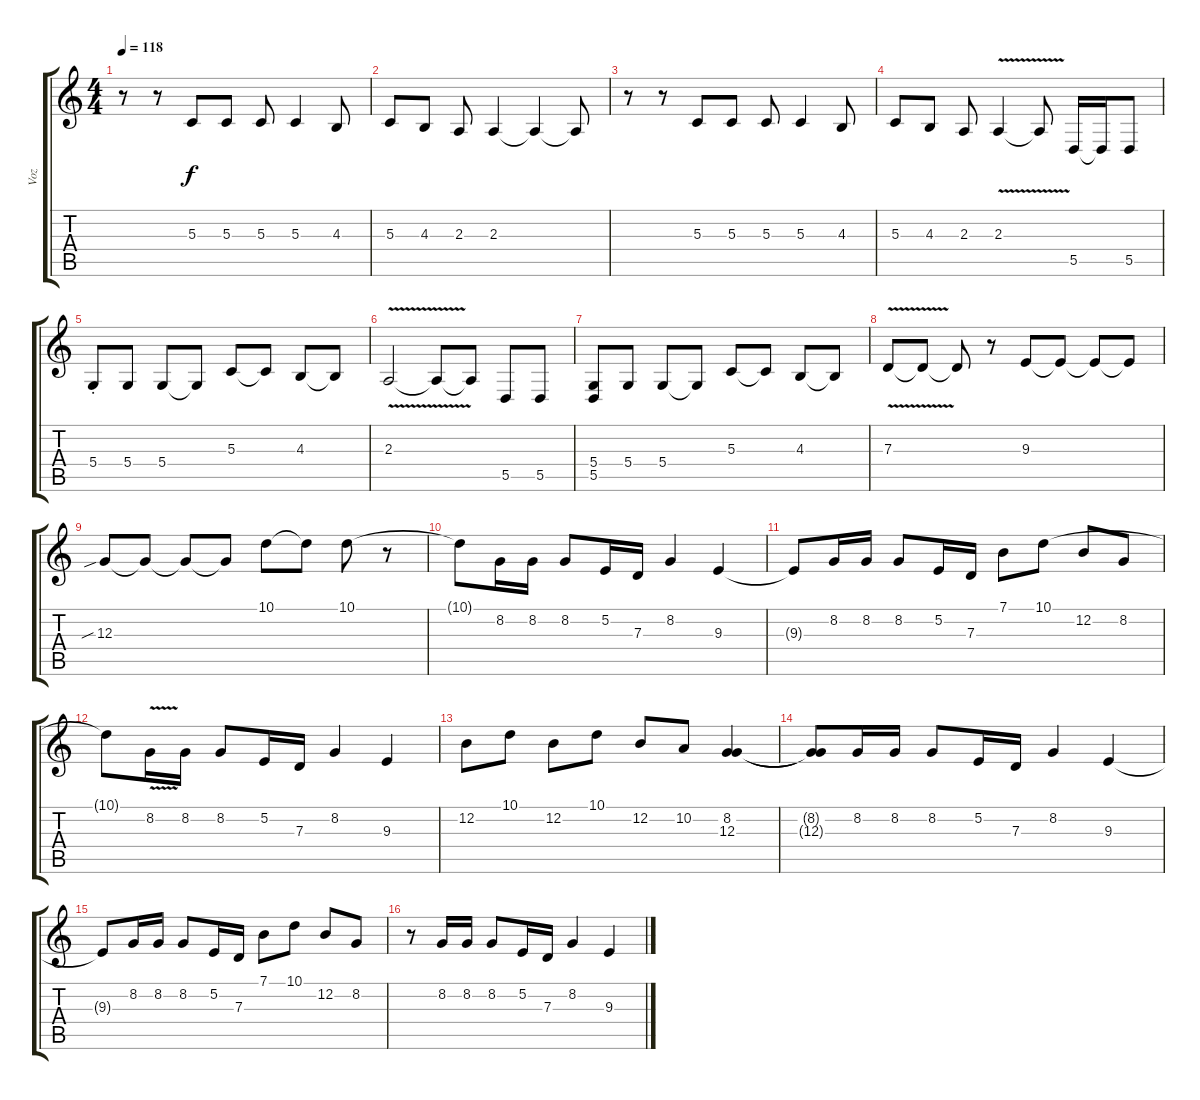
\track ("Voz" "Voz") {instrument cello}
\staff {score tabs}
\tuning (E4 B3 G3 D3 A2 E2) {hide}
\ts (4 4)
\tempo 118
\clef g2
\ks c
r.8{dy f} r.8 5.3.8 5.3.8 5.3.8 5.3.4 4.3.8 |
5.3.8 4.3.8 2.3.8 2.3.4 2.3{t}.4 2.3{t}.8 |
r.8 r.8 5.3.8 5.3.8 5.3.8 5.3.4 4.3.8 |
5.3.8 4.3.8 2.3.8 2.3{v}.4 2.3{t}.8 5.5.16 5.5{t}.16 5.5.8 |
5.4{st}.8 5.4.8 5.4.8 5.4{t}.8 5.3.8 5.3{t}.8 4.3.8 4.3{t}.8 |
2.3{v}.2 2.3{t}.8 2.3{t}.8 5.5.8 5.5.8 |
(5.4 5.5).8 5.4.8 5.4.8 5.4{t}.8 5.3.8 5.3{t}.8 4.3.8 4.3{t}.8 |
7.3{v}.8 7.3{t}.8 7.3{t}.8 r.8 9.3.8 9.3{t}.8 9.3{t}.8 9.3{t}.8 |
12.3{sib}.8 12.3{t}.8 12.3{t}.8 12.3{t}.8 10.1.8 10.1{t}.8 10.1.8 r.8 |
10.1{t}.8 8.2.16 8.2.16 8.2.8 5.2.16 7.3.16 8.2.4 9.3.4 |
9.3{t}.8 8.2.16 8.2.16 8.2.8 5.2.16 7.3.16 7.1.8 10.1.8 12.2.8 8.2.8 |
10.1{t}.8 8.2{v}.16 8.2.16 8.2.8 5.2.16 7.3.16 8.2.4 9.3.4 |
12.2.8 10.1.8 12.2.8 10.1.8 12.2.8 10.2.8 (8.2 12.3).4 |
(8.2{t} 12.3{t}).8 8.2.16 8.2.16 8.2.8 5.2.16 7.3.16 8.2.4 9.3.4 |
9.3{t}.8 8.2.16 8.2.16 8.2.8 5.2.16 7.3.16 7.1.8 10.1.8 12.2.8 8.2.8 |
r.8 8.2.16 8.2.16 8.2.8 5.2.16 7.3.16 8.2.4 9.3.4
